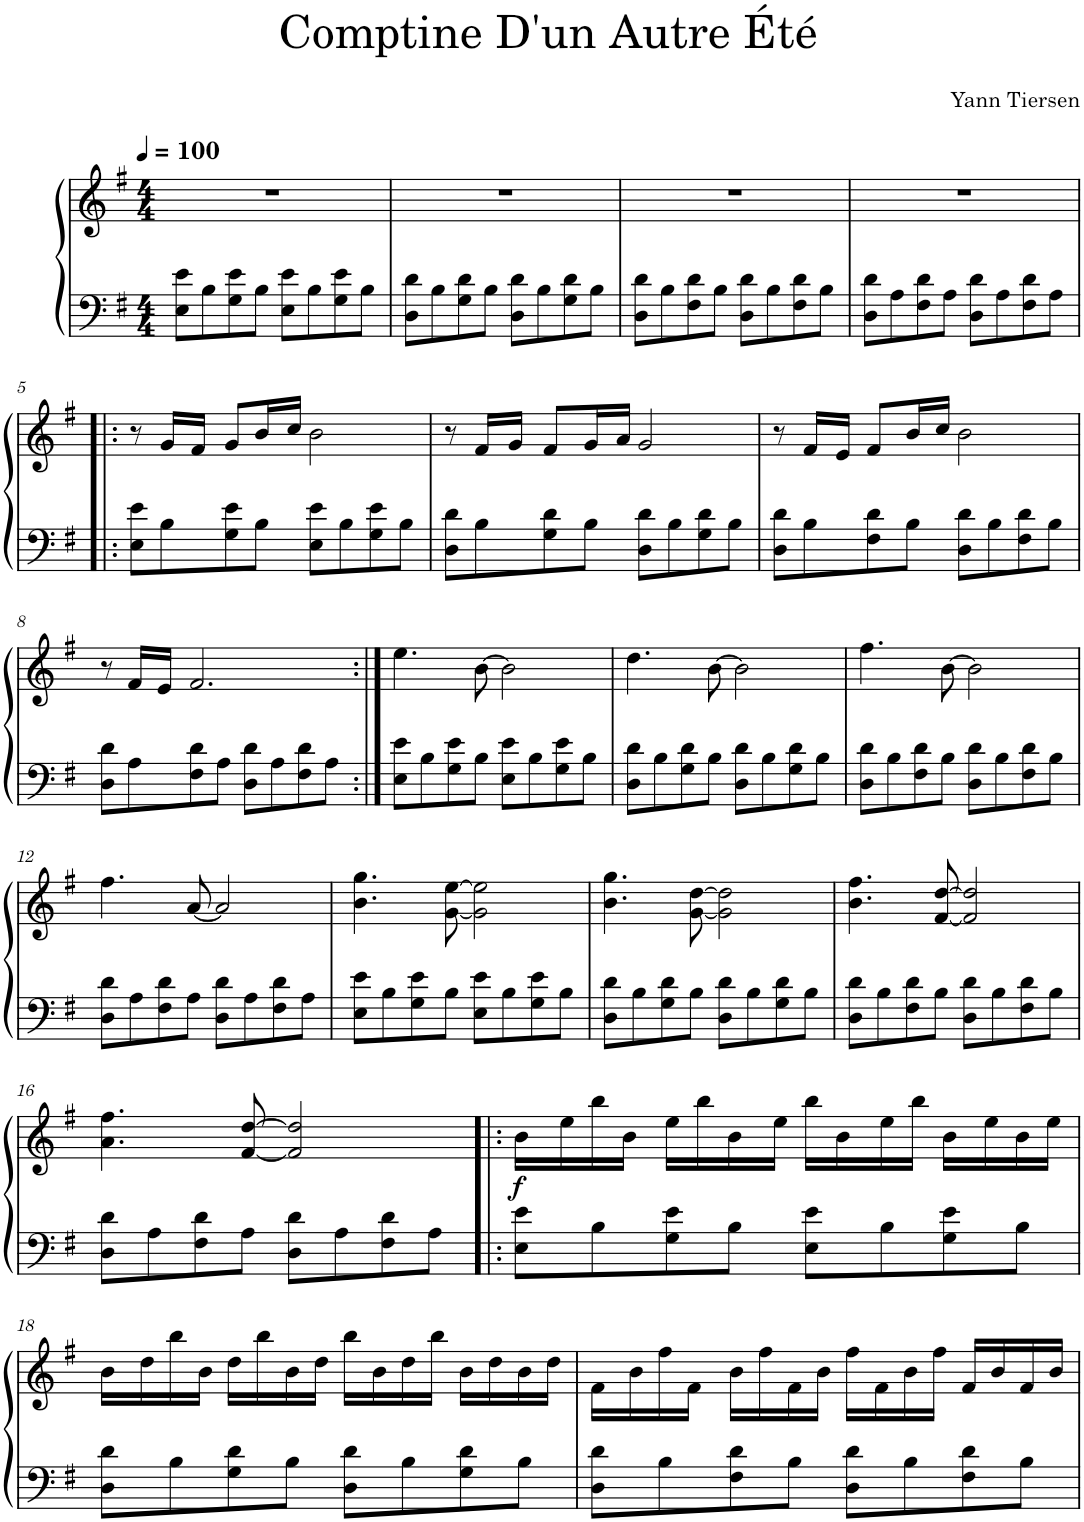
**kern	**kern	**dynam
*part1	*part1	*part1
*staff2	*staff1	*staff1/2
*I"Piano	*	*
*I'Pno.	*	*
*clefF4	*clefG2	*
*k[f#]	*k[f#]	*
*M4/4	*M4/4	*
*MM100	*MM100	*
=1	=1	=1
8E\ 8e\L	1r	.
8B\	.	.
8G\ 8e\	.	.
8B\J	.	.
8E\ 8e\L	.	.
8B\	.	.
8G\ 8e\	.	.
8B\J	.	.
=2	=2	=2
8D\ 8d\L	1r	.
8B\	.	.
8G\ 8d\	.	.
8B\J	.	.
8D\ 8d\L	.	.
8B\	.	.
8G\ 8d\	.	.
8B\J	.	.
=3	=3	=3
8D\ 8d\L	1r	.
8B\	.	.
8F#\ 8d\	.	.
8B\J	.	.
8D\ 8d\L	.	.
8B\	.	.
8F#\ 8d\	.	.
8B\J	.	.
=4	=4	=4
8D\ 8d\L	1r	.
8A\	.	.
8F#\ 8d\	.	.
8A\J	.	.
8D\ 8d\L	.	.
8A\	.	.
8F#\ 8d\	.	.
8A\J	.	.
!!LO:LB:g=z
=5!|:	=5!|:	=5!|:
8E\ 8e\L	8r	.
8B\	16g/LL	.
.	16f#/JJ	.
8G\ 8e\	8g/L	.
8B\J	16b/L	.
.	16cc/JJ	.
8E\ 8e\L	2b\	.
8B\	.	.
8G\ 8e\	.	.
8B\J	.	.
=6	=6	=6
8D\ 8d\L	8r	.
8B\	16f#/LL	.
.	16g/JJ	.
8G\ 8d\	8f#/L	.
8B\J	16g/L	.
.	16a/JJ	.
8D\ 8d\L	2g/	.
8B\	.	.
8G\ 8d\	.	.
8B\J	.	.
=7	=7	=7
8D\ 8d\L	8r	.
8B\	16f#/LL	.
.	16e/JJ	.
8F#\ 8d\	8f#/L	.
8B\J	16b/L	.
.	16cc/JJ	.
8D\ 8d\L	2b\	.
8B\	.	.
8F#\ 8d\	.	.
8B\J	.	.
!!LO:LB:g=z
=8	=8	=8
8D\ 8d\L	8r	.
8A\	16f#/LL	.
.	16e/JJ	.
8F#\ 8d\	2.f#/	.
8A\J	.	.
8D\ 8d\L	.	.
8A\	.	.
8F#\ 8d\	.	.
8A\J	.	.
=9:|!	=9:|!	=9:|!
8E\ 8e\L	4.ee\	.
8B\	.	.
8G\ 8e\	.	.
8B\J	[8b\	.
8E\ 8e\L	2b\]	.
8B\	.	.
8G\ 8e\	.	.
8B\J	.	.
=10	=10	=10
8D\ 8d\L	4.dd\	.
8B\	.	.
8G\ 8d\	.	.
8B\J	[8b\	.
8D\ 8d\L	2b\]	.
8B\	.	.
8G\ 8d\	.	.
8B\J	.	.
=11	=11	=11
8D\ 8d\L	4.ff#\	.
8B\	.	.
8F#\ 8d\	.	.
8B\J	[8b\	.
8D\ 8d\L	2b\]	.
8B\	.	.
8F#\ 8d\	.	.
8B\J	.	.
!!LO:LB:g=z
=12	=12	=12
8D\ 8d\L	4.ff#\	.
8A\	.	.
8F#\ 8d\	.	.
8A\J	[8a/	.
8D\ 8d\L	2a/]	.
8A\	.	.
8F#\ 8d\	.	.
8A\J	.	.
=13	=13	=13
8E\ 8e\L	4.b\ 4.gg\	.
8B\	.	.
8G\ 8e\	.	.
8B\J	[8g\ [8ee\	.
8E\ 8e\L	2g\] 2ee\]	.
8B\	.	.
8G\ 8e\	.	.
8B\J	.	.
=14	=14	=14
8D\ 8d\L	4.b\ 4.gg\	.
8B\	.	.
8G\ 8d\	.	.
8B\J	[8g\ [8dd\	.
8D\ 8d\L	2g\] 2dd\]	.
8B\	.	.
8G\ 8d\	.	.
8B\J	.	.
=15	=15	=15
8D\ 8d\L	4.b\ 4.ff#\	.
8B\	.	.
8F#\ 8d\	.	.
8B\J	[8f#/ [8dd/	.
8D\ 8d\L	2f#/] 2dd/]	.
8B\	.	.
8F#\ 8d\	.	.
8B\J	.	.
!!LO:LB:g=z
=16	=16	=16
8D\ 8d\L	4.a\ 4.ff#\	.
8A\	.	.
8F#\ 8d\	.	.
8A\J	[8f#/ [8dd/	.
8D\ 8d\L	2f#/] 2dd/]	.
8A\	.	.
8F#\ 8d\	.	.
8A\J	.	.
=17!|:	=17!|:	=17!|:
!	!	!LO:DY:b
8E\ 8e\L	16b\LL	f
.	16ee\	.
8B\	16bb\	.
.	16b\JJ	.
8G\ 8e\	16ee\LL	.
.	16bb\	.
8B\J	16b\	.
.	16ee\JJ	.
8E\ 8e\L	16bb\LL	.
.	16b\	.
8B\	16ee\	.
.	16bb\JJ	.
8G\ 8e\	16b\LL	.
.	16ee\	.
8B\J	16b\	.
.	16ee\JJ	.
!!LO:LB:g=z
=18	=18	=18
8D\ 8d\L	16b\LL	.
.	16dd\	.
8B\	16bb\	.
.	16b\JJ	.
8G\ 8d\	16dd\LL	.
.	16bb\	.
8B\J	16b\	.
.	16dd\JJ	.
8D\ 8d\L	16bb\LL	.
.	16b\	.
8B\	16dd\	.
.	16bb\JJ	.
8G\ 8d\	16b\LL	.
.	16dd\	.
8B\J	16b\	.
.	16dd\JJ	.
=19	=19	=19
8D\ 8d\L	16f#\LL	.
.	16b\	.
8B\	16ff#\	.
.	16f#\JJ	.
8F#\ 8d\	16b\LL	.
.	16ff#\	.
8B\J	16f#\	.
.	16b\JJ	.
8D\ 8d\L	16ff#\LL	.
.	16f#\	.
8B\	16b\	.
.	16ff#\JJ	.
8F#\ 8d\	16f#/LL	.
.	16b/	.
8B\J	16f#/	.
.	16b/JJ	.
=	=	=
*-	*-	*-
